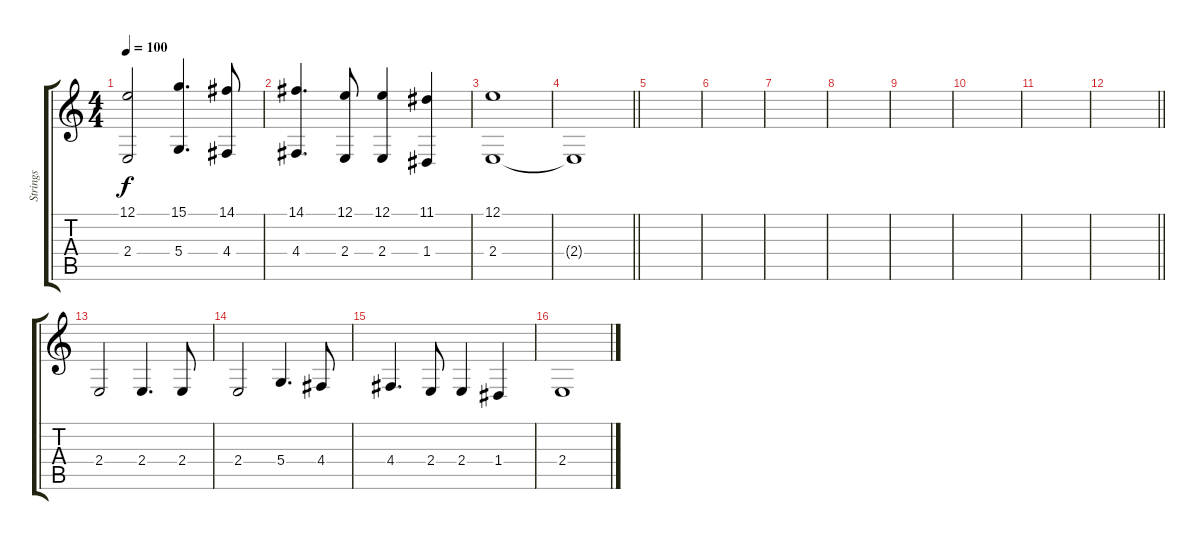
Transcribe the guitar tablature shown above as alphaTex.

\track ("Strings" "Strings") {instrument stringensemble1}
\staff {score tabs}
\tuning (E4 B3 G3 D3 A2 E2) {hide}
\ts (4 4)
\tempo 100
\clef g2
\ks c
(12.1 2.4).2{dy f} (15.1 5.4).4{d} (14.1 4.4).8 |
(14.1 4.4).4{d} (12.1 2.4).8 (12.1 2.4).4 (11.1 1.4).4 |
(12.1 2.4).1 |
\barLineRight lightlight
2.4{t}.1 |
|
|
|
|
|
|
|
\barLineRight lightlight
|
2.4.2 2.4.4{d} 2.4.8 |
2.4.2 5.4.4{d} 4.4.8 |
4.4.4{d} 2.4.8 2.4.4 1.4.4 |
2.4.1
